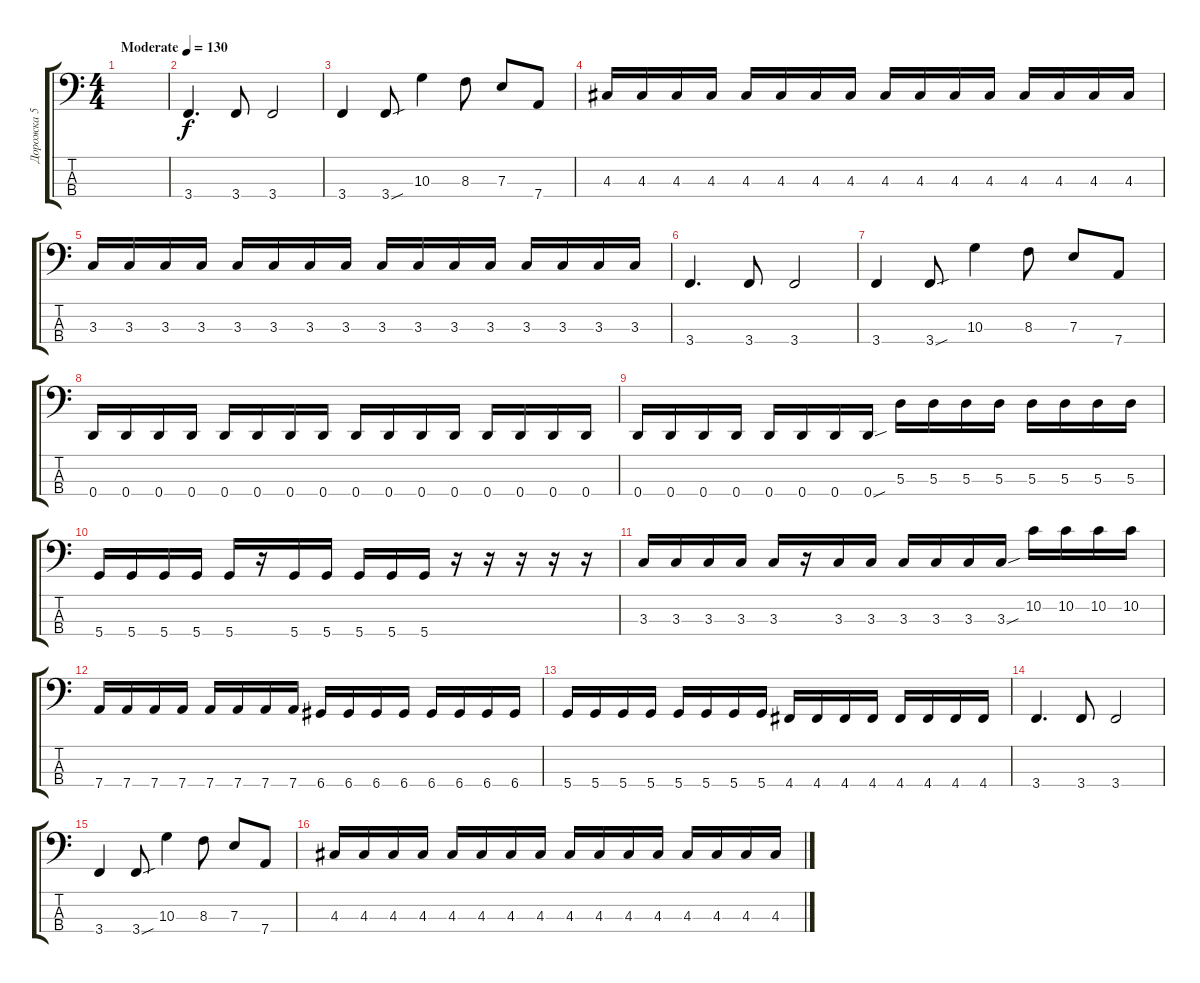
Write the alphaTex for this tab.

\track ("Дорожка 5" "Дорожка 5") {instrument electricbassfinger}
\staff {score tabs}
\tuning (G2 D2 A1 D1) {hide}
\ts (4 4)
\tempo (130 "Moderate")
\clef f4
\ks c
|
3.4.4{d} 3.4.8 3.4.2 |
3.4.4 3.4{sou}.8 10.3.4 8.3.8 7.3.8 7.4.8 |
4.3.16 4.3.16 4.3.16 4.3.16 4.3.16 4.3.16 4.3.16 4.3.16 4.3.16 4.3.16 4.3.16 4.3.16 4.3.16 4.3.16 4.3.16 4.3.16 |
3.3.16 3.3.16 3.3.16 3.3.16 3.3.16 3.3.16 3.3.16 3.3.16 3.3.16 3.3.16 3.3.16 3.3.16 3.3.16 3.3.16 3.3.16 3.3.16 |
3.4.4{d} 3.4.8 3.4.2 |
3.4.4 3.4{sou}.8 10.3.4 8.3.8 7.3.8 7.4.8 |
0.4.16 0.4.16 0.4.16 0.4.16 0.4.16 0.4.16 0.4.16 0.4.16 0.4.16 0.4.16 0.4.16 0.4.16 0.4.16 0.4.16 0.4.16 0.4.16 |
0.4.16 0.4.16 0.4.16 0.4.16 0.4.16 0.4.16 0.4.16 0.4{sou}.16 5.3.16 5.3.16 5.3.16 5.3.16 5.3.16 5.3.16 5.3.16 5.3.16 |
5.4.16 5.4.16 5.4.16 5.4.16 5.4.16 r.16 5.4.16 5.4.16 5.4.16 5.4.16 5.4.16 r.16 r.16 r.16 r.16 r.16 |
3.3.16 3.3.16 3.3.16 3.3.16 3.3.16 r.16 3.3.16 3.3.16 3.3.16 3.3.16 3.3.16 3.3{sou}.16 10.2.16 10.2.16 10.2.16 10.2.16 |
7.4.16 7.4.16 7.4.16 7.4.16 7.4.16 7.4.16 7.4.16 7.4.16 6.4.16 6.4.16 6.4.16 6.4.16 6.4.16 6.4.16 6.4.16 6.4.16 |
5.4.16 5.4.16 5.4.16 5.4.16 5.4.16 5.4.16 5.4.16 5.4.16 4.4.16 4.4.16 4.4.16 4.4.16 4.4.16 4.4.16 4.4.16 4.4.16 |
3.4.4{d} 3.4.8 3.4.2 |
3.4.4 3.4{sou}.8 10.3.4 8.3.8 7.3.8 7.4.8 |
4.3.16 4.3.16 4.3.16 4.3.16 4.3.16 4.3.16 4.3.16 4.3.16 4.3.16 4.3.16 4.3.16 4.3.16 4.3.16 4.3.16 4.3.16 4.3.16
